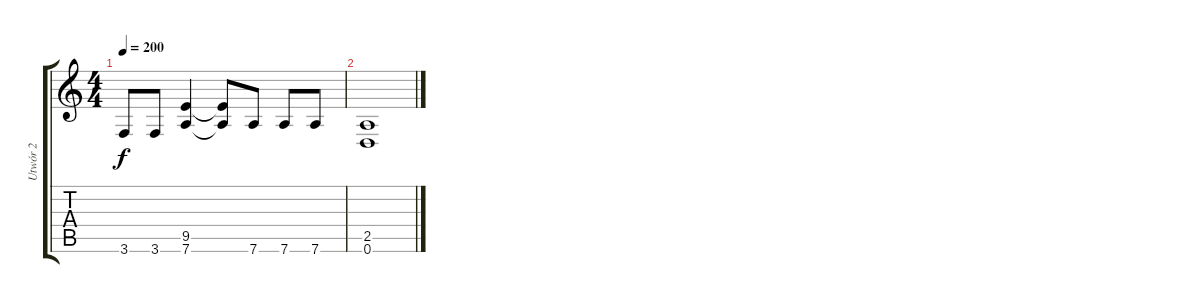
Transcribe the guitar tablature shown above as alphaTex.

\track ("Utwór 2" "Utwór 2") {instrument distortionguitar}
\staff {score tabs}
\tuning (D4 A3 F3 C3 G2 D2) {hide}
\ts (4 4)
\tempo 200
\clef g2
\ks c
3.6.8{dy f} 3.6.8 (9.5 7.6).4 (9.5{t} 7.6{t}).8 7.6.8 7.6.8 7.6.8 |
(2.5 0.6).1
